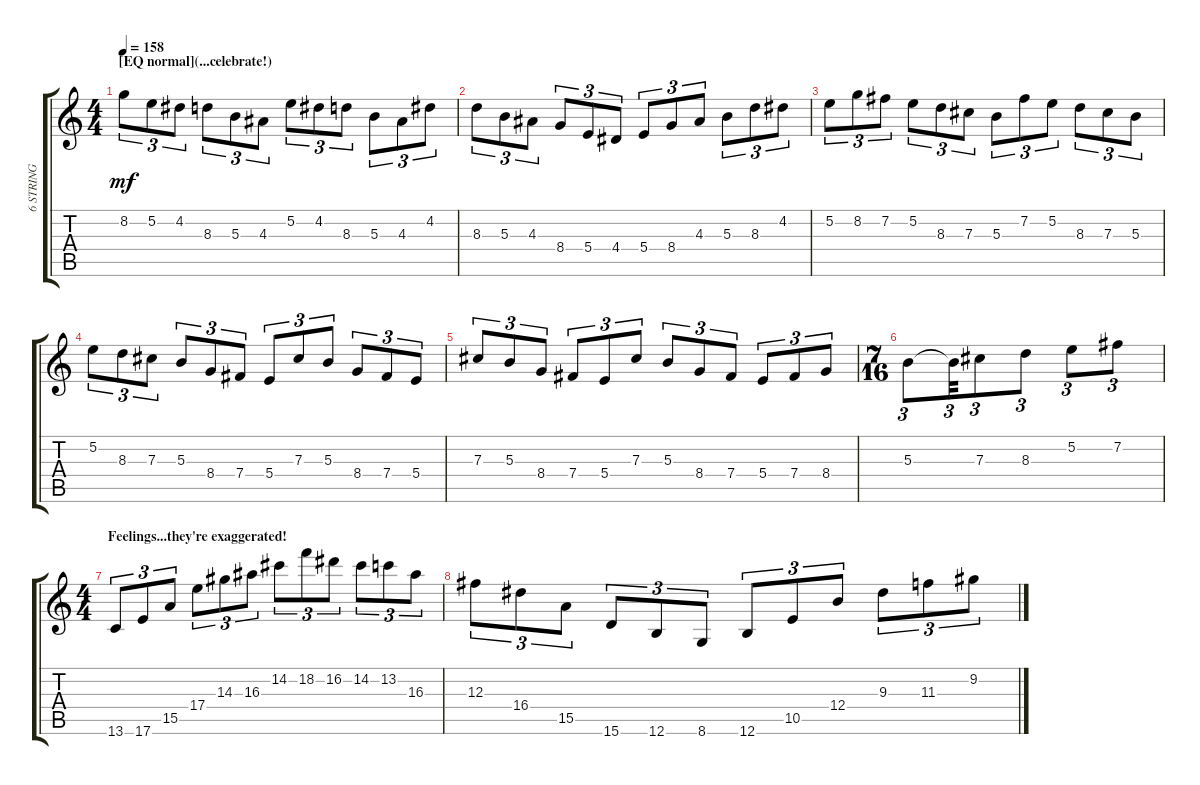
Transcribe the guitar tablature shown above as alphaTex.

\track ("6 STRING" "6 STRING") {instrument distortionguitar}
\staff {score tabs}
\tuning (Eb4 B3 Gb3 B2 Gb2 B1) {hide}
\ts (4 4)
\section ("" "[EQ normal](...celebrate!)")
\tempo 158
\clef g2
\ks c
8.2.8{tu (3 2) dy mf} 5.2.8{tu (3 2)} 4.2.8{tu (3 2)} 8.3.8{tu (3 2)} 5.3.8{tu (3 2)} 4.3.8{tu (3 2)} 5.2.8{tu (3 2)} 4.2.8{tu (3 2)} 8.3.8{tu (3 2)} 5.3.8{tu (3 2)} 4.3.8{tu (3 2)} 4.2.8{tu (3 2)} |
8.3.8{tu (3 2)} 5.3.8{tu (3 2)} 4.3.8{tu (3 2)} 8.4.8{tu (3 2)} 5.4.8{tu (3 2)} 4.4.8{tu (3 2)} 5.4.8{tu (3 2)} 8.4.8{tu (3 2)} 4.3.8{tu (3 2)} 5.3.8{tu (3 2)} 8.3.8{tu (3 2)} 4.2.8{tu (3 2)} |
5.2.8{tu (3 2)} 8.2.8{tu (3 2)} 7.2.8{tu (3 2)} 5.2.8{tu (3 2)} 8.3.8{tu (3 2)} 7.3.8{tu (3 2)} 5.3.8{tu (3 2)} 7.2.8{tu (3 2)} 5.2.8{tu (3 2)} 8.3.8{tu (3 2)} 7.3.8{tu (3 2)} 5.3.8{tu (3 2)} |
5.2.8{tu (3 2)} 8.3.8{tu (3 2)} 7.3.8{tu (3 2)} 5.3.8{tu (3 2)} 8.4.8{tu (3 2)} 7.4.8{tu (3 2)} 5.4.8{tu (3 2)} 7.3.8{tu (3 2)} 5.3.8{tu (3 2)} 8.4.8{tu (3 2)} 7.4.8{tu (3 2)} 5.4.8{tu (3 2)} |
7.3.8{tu (3 2)} 5.3.8{tu (3 2)} 8.4.8{tu (3 2)} 7.4.8{tu (3 2)} 5.4.8{tu (3 2)} 7.3.8{tu (3 2)} 5.3.8{tu (3 2)} 8.4.8{tu (3 2)} 7.4.8{tu (3 2)} 5.4.8{tu (3 2)} 7.4.8{tu (3 2)} 8.4.8{tu (3 2)} |
\ts (7 16)
5.3.8{tu (3 2)} 5.3{t}.32{tu (3 2)} 7.3.8{tu (3 2)} 8.3.8{tu (3 2)} 5.2.8{tu (3 2)} 7.2.8{tu (3 2)} |
\ts (4 4)
\section ("" "Feelings...they're exaggerated!")
13.6.8{tu (3 2)} 17.6.8{tu (3 2)} 15.5.8{tu (3 2)} 17.4.8{tu (3 2)} 14.3.8{tu (3 2)} 16.3.8{tu (3 2)} 14.2.8{tu (3 2)} 18.2.8{tu (3 2)} 16.2.8{tu (3 2)} 14.2.8{tu (3 2)} 13.2.8{tu (3 2)} 16.3.8{tu (3 2)} |
12.3.8{tu (3 2)} 16.4.8{tu (3 2)} 15.5.8{tu (3 2)} 15.6.8{tu (3 2)} 12.6.8{tu (3 2)} 8.6.8{tu (3 2)} 12.6.8{tu (3 2)} 10.5.8{tu (3 2)} 12.4.8{tu (3 2)} 9.3.8{tu (3 2)} 11.3.8{tu (3 2)} 9.2.8{tu (3 2)}
